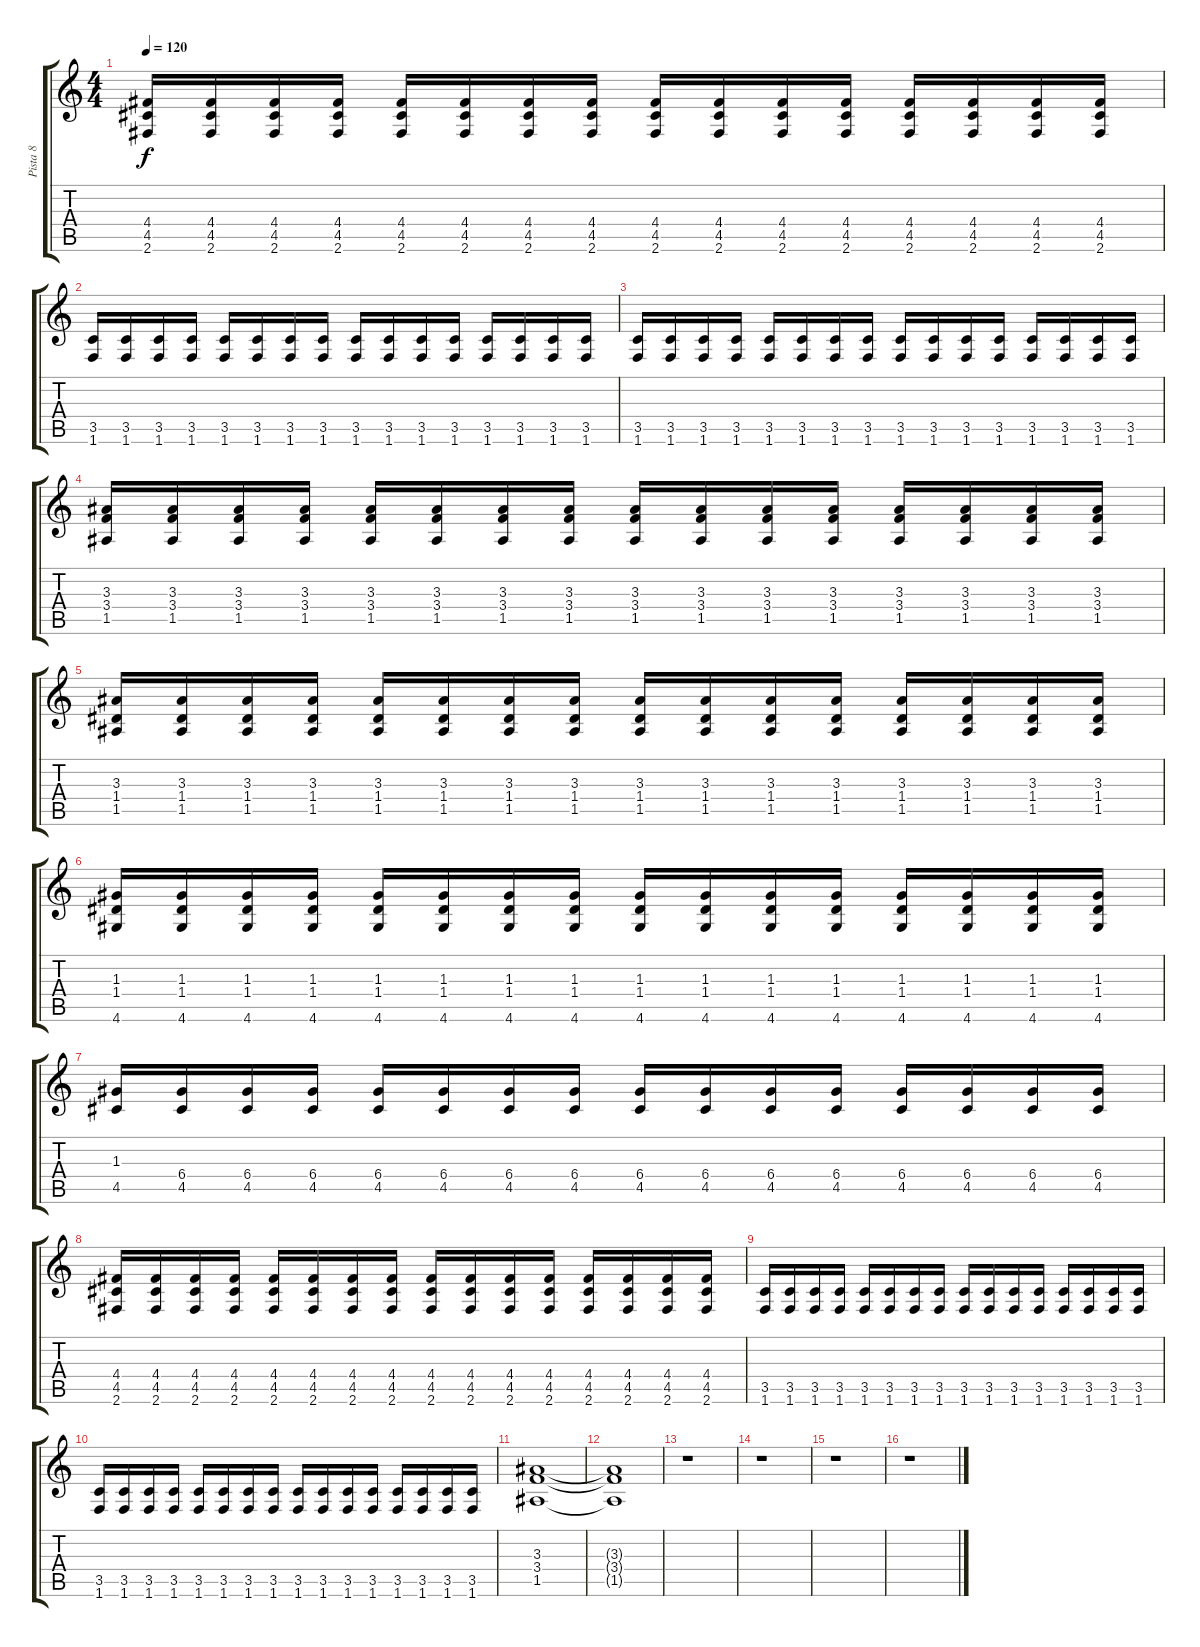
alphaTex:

\track ("Pista 8" "Pista 8") {instrument overdrivenguitar}
\staff {score tabs}
\tuning (E4 B3 G3 D3 A2 E2) {hide}
\ts (4 4)
\tempo 120
\clef g2
\ks c
(4.4 4.5 2.6).16{dy f} (4.4 4.5 2.6).16 (4.4 4.5 2.6).16 (4.4 4.5 2.6).16 (4.4 4.5 2.6).16 (4.4 4.5 2.6).16 (4.4 4.5 2.6).16 (4.4 4.5 2.6).16 (4.4 4.5 2.6).16 (4.4 4.5 2.6).16 (4.4 4.5 2.6).16 (4.4 4.5 2.6).16 (4.4 4.5 2.6).16 (4.4 4.5 2.6).16 (4.4 4.5 2.6).16 (4.4 4.5 2.6).16 |
(3.5 1.6).16 (3.5 1.6).16 (3.5 1.6).16 (3.5 1.6).16 (3.5 1.6).16 (3.5 1.6).16 (3.5 1.6).16 (3.5 1.6).16 (3.5 1.6).16 (3.5 1.6).16 (3.5 1.6).16 (3.5 1.6).16 (3.5 1.6).16 (3.5 1.6).16 (3.5 1.6).16 (3.5 1.6).16 |
(3.5 1.6).16 (3.5 1.6).16 (3.5 1.6).16 (3.5 1.6).16 (3.5 1.6).16 (3.5 1.6).16 (3.5 1.6).16 (3.5 1.6).16 (3.5 1.6).16 (3.5 1.6).16 (3.5 1.6).16 (3.5 1.6).16 (3.5 1.6).16 (3.5 1.6).16 (3.5 1.6).16 (3.5 1.6).16 |
(3.3 3.4 1.5).16 (3.3 3.4 1.5).16 (3.3 3.4 1.5).16 (3.3 3.4 1.5).16 (3.3 3.4 1.5).16 (3.3 3.4 1.5).16 (3.3 3.4 1.5).16 (3.3 3.4 1.5).16 (3.3 3.4 1.5).16 (3.3 3.4 1.5).16 (3.3 3.4 1.5).16 (3.3 3.4 1.5).16 (3.3 3.4 1.5).16 (3.3 3.4 1.5).16 (3.3 3.4 1.5).16 (3.3 3.4 1.5).16 |
(3.3 1.4 1.5).16 (3.3 1.4 1.5).16 (3.3 1.4 1.5).16 (3.3 1.4 1.5).16 (3.3 1.4 1.5).16 (3.3 1.4 1.5).16 (3.3 1.4 1.5).16 (3.3 1.4 1.5).16 (3.3 1.4 1.5).16 (3.3 1.4 1.5).16 (3.3 1.4 1.5).16 (3.3 1.4 1.5).16 (3.3 1.4 1.5).16 (3.3 1.4 1.5).16 (3.3 1.4 1.5).16 (3.3 1.4 1.5).16 |
(1.3 1.4 4.6).16 (1.3 1.4 4.6).16 (1.3 1.4 4.6).16 (1.3 1.4 4.6).16 (1.3 1.4 4.6).16 (1.3 1.4 4.6).16 (1.3 1.4 4.6).16 (1.3 1.4 4.6).16 (1.3 1.4 4.6).16 (1.3 1.4 4.6).16 (1.3 1.4 4.6).16 (1.3 1.4 4.6).16 (1.3 1.4 4.6).16 (1.3 1.4 4.6).16 (1.3 1.4 4.6).16 (1.3 1.4 4.6).16 |
(1.3 4.5).16 (6.4 4.5).16 (6.4 4.5).16 (6.4 4.5).16 (6.4 4.5).16 (6.4 4.5).16 (6.4 4.5).16 (6.4 4.5).16 (6.4 4.5).16 (6.4 4.5).16 (6.4 4.5).16 (6.4 4.5).16 (6.4 4.5).16 (6.4 4.5).16 (6.4 4.5).16 (6.4 4.5).16 |
(4.4 4.5 2.6).16 (4.4 4.5 2.6).16 (4.4 4.5 2.6).16 (4.4 4.5 2.6).16 (4.4 4.5 2.6).16 (4.4 4.5 2.6).16 (4.4 4.5 2.6).16 (4.4 4.5 2.6).16 (4.4 4.5 2.6).16 (4.4 4.5 2.6).16 (4.4 4.5 2.6).16 (4.4 4.5 2.6).16 (4.4 4.5 2.6).16 (4.4 4.5 2.6).16 (4.4 4.5 2.6).16 (4.4 4.5 2.6).16 |
(3.5 1.6).16 (3.5 1.6).16 (3.5 1.6).16 (3.5 1.6).16 (3.5 1.6).16 (3.5 1.6).16 (3.5 1.6).16 (3.5 1.6).16 (3.5 1.6).16 (3.5 1.6).16 (3.5 1.6).16 (3.5 1.6).16 (3.5 1.6).16 (3.5 1.6).16 (3.5 1.6).16 (3.5 1.6).16 |
(3.5 1.6).16 (3.5 1.6).16 (3.5 1.6).16 (3.5 1.6).16 (3.5 1.6).16 (3.5 1.6).16 (3.5 1.6).16 (3.5 1.6).16 (3.5 1.6).16 (3.5 1.6).16 (3.5 1.6).16 (3.5 1.6).16 (3.5 1.6).16 (3.5 1.6).16 (3.5 1.6).16 (3.5 1.6).16 |
(3.3 3.4 1.5).1{volume 13} |
(3.3{t} 3.4{t} 1.5{t}).1 |
r.1 |
r.1 |
r.1 |
r.1
